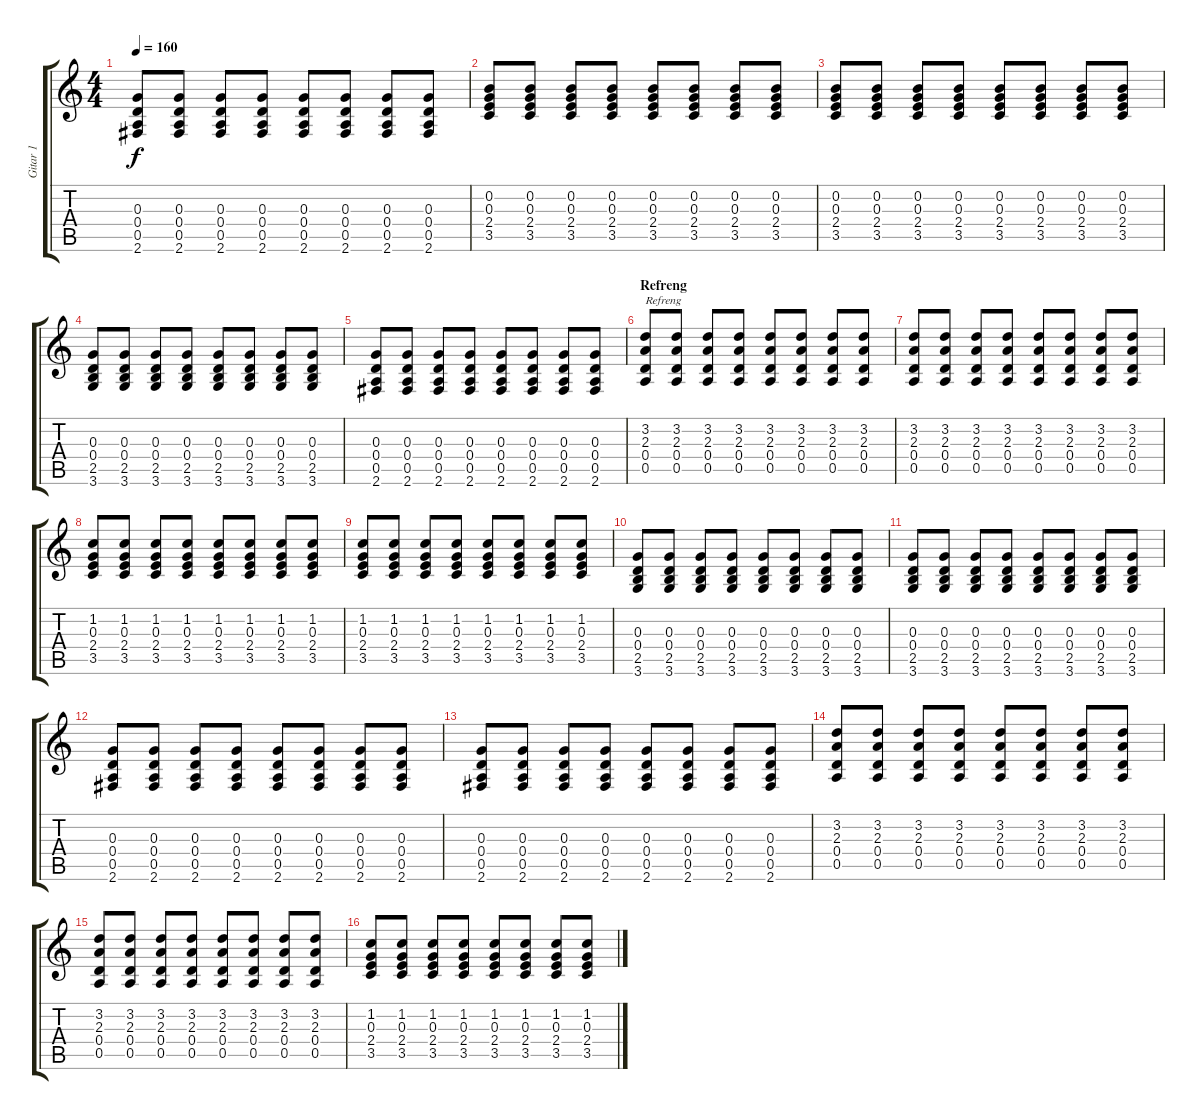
\track ("Gitar 1" "Gitar 1") {instrument overdrivenguitar}
\staff {score tabs}
\tuning (E4 B3 G3 D3 A2 E2) {hide}
\ts (4 4)
\tempo 160
\clef g2
\ks c
(0.3 0.4 0.5 2.6).8{dy f} (0.3 0.4 0.5 2.6).8 (0.3 0.4 0.5 2.6).8 (0.3 0.4 0.5 2.6).8 (0.3 0.4 0.5 2.6).8 (0.3 0.4 0.5 2.6).8 (0.3 0.4 0.5 2.6).8 (0.3 0.4 0.5 2.6).8 |
(0.2 0.3 2.4 3.5).8 (0.2 0.3 2.4 3.5).8 (0.2 0.3 2.4 3.5).8 (0.2 0.3 2.4 3.5).8 (0.2 0.3 2.4 3.5).8 (0.2 0.3 2.4 3.5).8 (0.2 0.3 2.4 3.5).8 (0.2 0.3 2.4 3.5).8 |
(0.2 0.3 2.4 3.5).8 (0.2 0.3 2.4 3.5).8 (0.2 0.3 2.4 3.5).8 (0.2 0.3 2.4 3.5).8 (0.2 0.3 2.4 3.5).8 (0.2 0.3 2.4 3.5).8 (0.2 0.3 2.4 3.5).8 (0.2 0.3 2.4 3.5).8 |
(0.3 0.4 2.5 3.6).8 (0.3 0.4 2.5 3.6).8 (0.3 0.4 2.5 3.6).8 (0.3 0.4 2.5 3.6).8 (0.3 0.4 2.5 3.6).8 (0.3 0.4 2.5 3.6).8 (0.3 0.4 2.5 3.6).8 (0.3 0.4 2.5 3.6).8 |
(0.3 0.4 0.5 2.6).8 (0.3 0.4 0.5 2.6).8 (0.3 0.4 0.5 2.6).8 (0.3 0.4 0.5 2.6).8 (0.3 0.4 0.5 2.6).8 (0.3 0.4 0.5 2.6).8 (0.3 0.4 0.5 2.6).8 (0.3 0.4 0.5 2.6).8 |
\section ("" "Refreng")
(3.2 2.3 0.4 0.5).8{txt "Refreng"} (3.2 2.3 0.4 0.5).8 (3.2 2.3 0.4 0.5).8 (3.2 2.3 0.4 0.5).8 (3.2 2.3 0.4 0.5).8 (3.2 2.3 0.4 0.5).8 (3.2 2.3 0.4 0.5).8 (3.2 2.3 0.4 0.5).8 |
(3.2 2.3 0.4 0.5).8 (3.2 2.3 0.4 0.5).8 (3.2 2.3 0.4 0.5).8 (3.2 2.3 0.4 0.5).8 (3.2 2.3 0.4 0.5).8 (3.2 2.3 0.4 0.5).8 (3.2 2.3 0.4 0.5).8 (3.2 2.3 0.4 0.5).8 |
(1.2 0.3 2.4 3.5).8 (1.2 0.3 2.4 3.5).8 (1.2 0.3 2.4 3.5).8 (1.2 0.3 2.4 3.5).8 (1.2 0.3 2.4 3.5).8 (1.2 0.3 2.4 3.5).8 (1.2 0.3 2.4 3.5).8 (1.2 0.3 2.4 3.5).8 |
(1.2 0.3 2.4 3.5).8 (1.2 0.3 2.4 3.5).8 (1.2 0.3 2.4 3.5).8 (1.2 0.3 2.4 3.5).8 (1.2 0.3 2.4 3.5).8 (1.2 0.3 2.4 3.5).8 (1.2 0.3 2.4 3.5).8 (1.2 0.3 2.4 3.5).8 |
(0.3 0.4 2.5 3.6).8 (0.3 0.4 2.5 3.6).8 (0.3 0.4 2.5 3.6).8 (0.3 0.4 2.5 3.6).8 (0.3 0.4 2.5 3.6).8 (0.3 0.4 2.5 3.6).8 (0.3 0.4 2.5 3.6).8 (0.3 0.4 2.5 3.6).8 |
(0.3 0.4 2.5 3.6).8 (0.3 0.4 2.5 3.6).8 (0.3 0.4 2.5 3.6).8 (0.3 0.4 2.5 3.6).8 (0.3 0.4 2.5 3.6).8 (0.3 0.4 2.5 3.6).8 (0.3 0.4 2.5 3.6).8 (0.3 0.4 2.5 3.6).8 |
(0.3 0.4 0.5 2.6).8 (0.3 0.4 0.5 2.6).8 (0.3 0.4 0.5 2.6).8 (0.3 0.4 0.5 2.6).8 (0.3 0.4 0.5 2.6).8 (0.3 0.4 0.5 2.6).8 (0.3 0.4 0.5 2.6).8 (0.3 0.4 0.5 2.6).8 |
(0.3 0.4 0.5 2.6).8 (0.3 0.4 0.5 2.6).8 (0.3 0.4 0.5 2.6).8 (0.3 0.4 0.5 2.6).8 (0.3 0.4 0.5 2.6).8 (0.3 0.4 0.5 2.6).8 (0.3 0.4 0.5 2.6).8 (0.3 0.4 0.5 2.6).8 |
(3.2 2.3 0.4 0.5).8 (3.2 2.3 0.4 0.5).8 (3.2 2.3 0.4 0.5).8 (3.2 2.3 0.4 0.5).8 (3.2 2.3 0.4 0.5).8 (3.2 2.3 0.4 0.5).8 (3.2 2.3 0.4 0.5).8 (3.2 2.3 0.4 0.5).8 |
(3.2 2.3 0.4 0.5).8 (3.2 2.3 0.4 0.5).8 (3.2 2.3 0.4 0.5).8 (3.2 2.3 0.4 0.5).8 (3.2 2.3 0.4 0.5).8 (3.2 2.3 0.4 0.5).8 (3.2 2.3 0.4 0.5).8 (3.2 2.3 0.4 0.5).8 |
(1.2 0.3 2.4 3.5).8 (1.2 0.3 2.4 3.5).8 (1.2 0.3 2.4 3.5).8 (1.2 0.3 2.4 3.5).8 (1.2 0.3 2.4 3.5).8 (1.2 0.3 2.4 3.5).8 (1.2 0.3 2.4 3.5).8 (1.2 0.3 2.4 3.5).8
